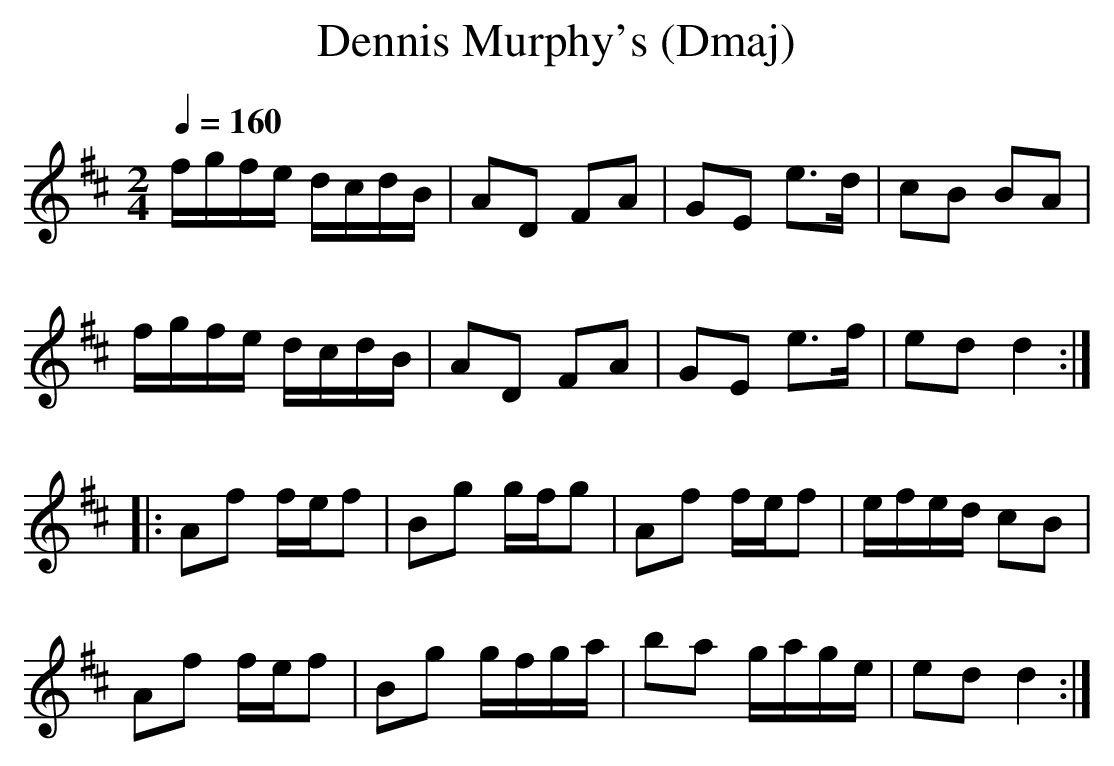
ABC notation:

X:1
T:Dennis Murphy's (Dmaj)
Q:1/4=160
M:2/4
L:1/16
K:Dmaj
fgfe dcdB|A2D2 F2A2|G2E2 e3d|c2B2 B2A2|
fgfe dcdB|A2D2 F2A2|G2E2 e3f|e2d2d4:|
|:A2f2 fef2|B2g2 gfg2|A2f2 fef2|efed c2B2|
A2f2 fef2|B2g2 gfga|b2a2 gage|e2d2d4:|
